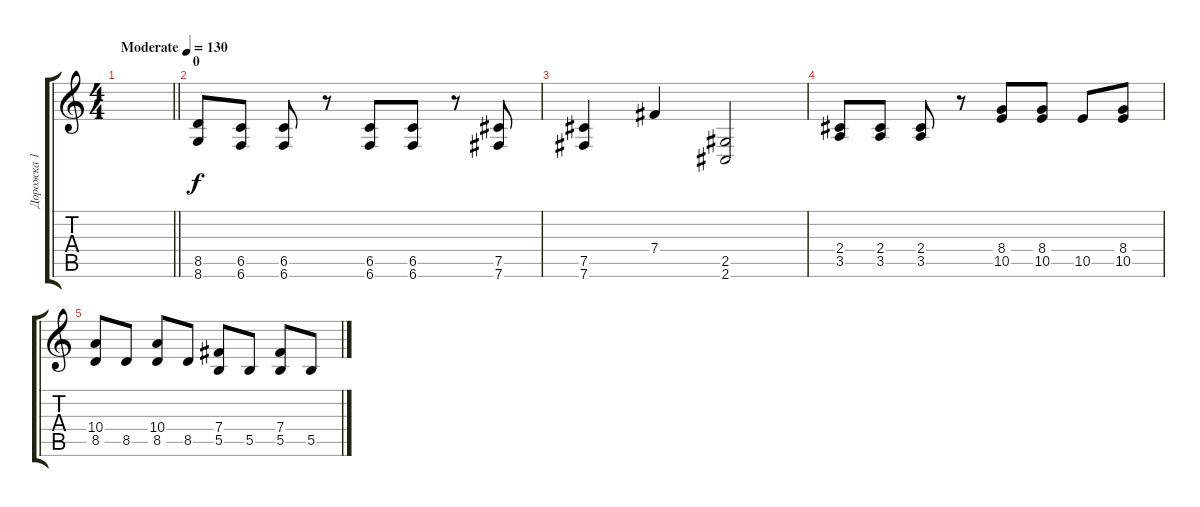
\track ("Дорожка 1" "Дорожка 1") {instrument distortionguitar}
\staff {score tabs}
\tuning (Db4 Ab3 E3 B2 Gb2 B1) {hide}
\ts (4 4)
\tempo (130 "Moderate")
\clef g2
\barLineRight lightlight
\ks c
|
\section ("" "0")
(8.5 8.6).8 (6.5 6.6).8 (6.5 6.6).8 r.8 (6.5 6.6).8 (6.5 6.6).8 r.8 (7.5 7.6).8 |
(7.5 7.6).4 7.4.4 (2.5 2.6).2 |
(2.4 3.5).8 (2.4 3.5).8 (2.4 3.5).8 r.8 (8.4 10.5).8 (8.4 10.5).8 10.5.8 (8.4 10.5).8 |
(10.4 8.5).8 8.5.8 (10.4 8.5).8 8.5.8 (7.4 5.5).8 5.5.8 (7.4 5.5).8 5.5.8
